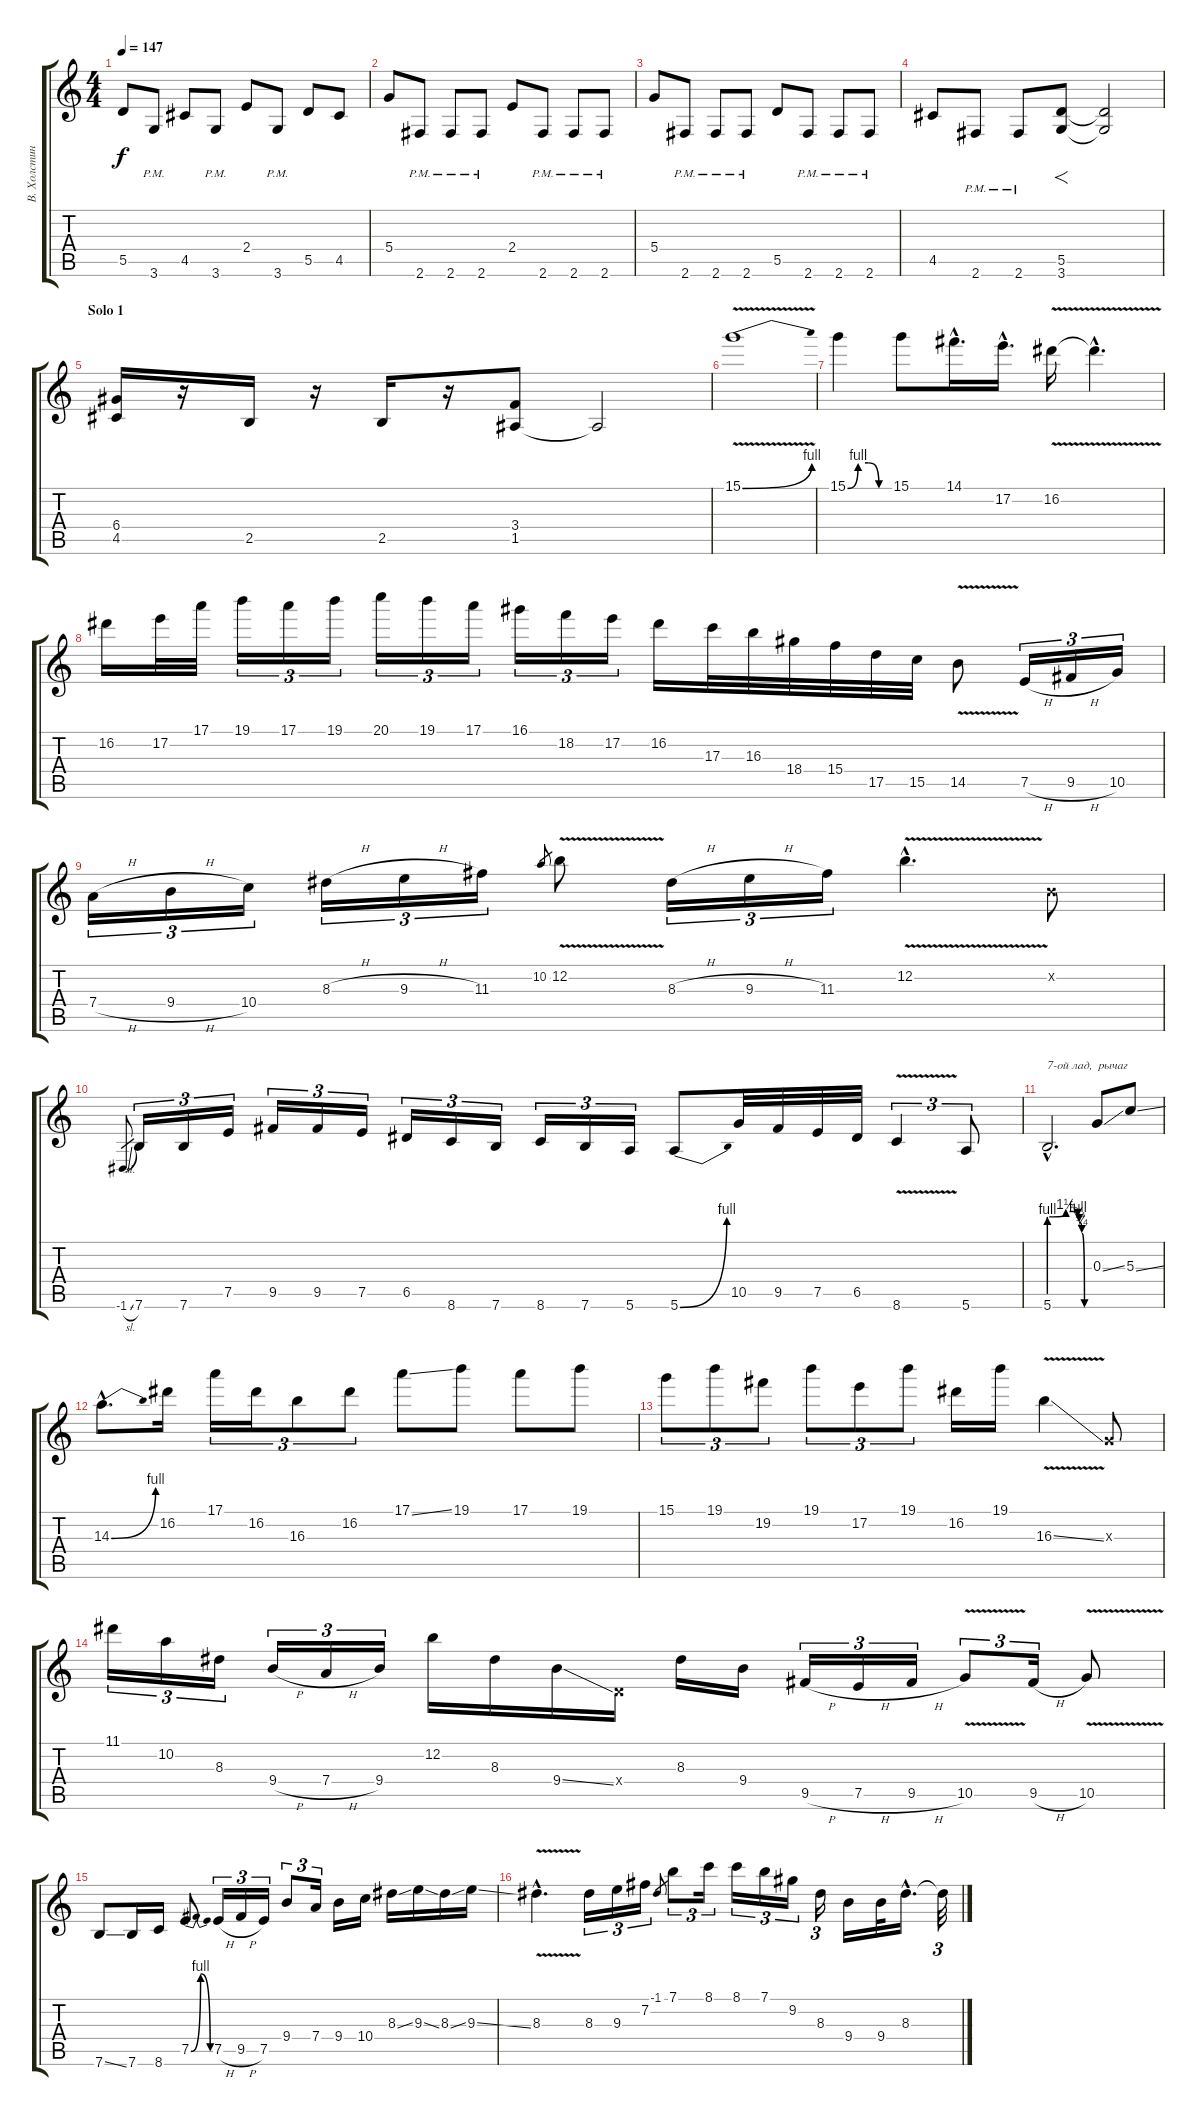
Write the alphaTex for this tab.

\track ("В. Холстинин" "В. Холстин") {instrument overdrivenguitar}
\staff {score tabs}
\tuning (E4 B3 G3 D3 A2 E2) {hide}
\ts (4 4)
\tempo 147
\clef g2
\ks c
5.5.8{dy f} 3.6{pm}.8 4.5.8 3.6{pm}.8 2.4.8 3.6{pm}.8 5.5.8 4.5.8 |
5.4.8 2.6{pm}.8 2.6{pm}.8 2.6{pm}.8 2.4.8 2.6{pm}.8 2.6{pm}.8 2.6{pm}.8 |
5.4.8 2.6{pm}.8 2.6{pm}.8 2.6{pm}.8 5.5.8 2.6{pm}.8 2.6{pm}.8 2.6{pm}.8 |
4.5.8 2.6{pm}.8 2.6{pm}.8 (5.5 3.6).8{f} (5.5{t} 3.6{t}).2 |
\section ("" "Solo 1")
(6.4 4.5).16 r.16 2.5.16 r.16 2.5.16 r.16 (3.4 1.5).8 1.5{t}.2 |
15.1{be (bend 0 0 60 4) v}.1 |
15.1{be (custom 0 0 15 4 30 4 45 0 60 0)}.4 15.1.8 14.1{hac}.16{d} 17.2{hac}.16{d} 16.2{v}.16 16.2{hac t}.4{d} |
16.2.16 17.2.32 17.1.32 19.1.16{tu (3 2)} 17.1.16{tu (3 2)} 19.1.16{tu (3 2)} 20.1.16{tu (3 2)} 19.1.16{tu (3 2)} 17.1.16{tu (3 2)} 16.1.16{tu (3 2)} 18.2.16{tu (3 2)} 17.2.16{tu (3 2)} 16.2.16 17.3.32 16.3.32 18.4.32 15.4.32 17.5.32 15.5.32 14.5{v}.8 7.5{h}.16{tu (3 2)} 9.5{h}.16{tu (3 2)} 10.5.16{tu (3 2)} |
7.4{h}.16{tu (3 2)} 9.4{h}.16{tu (3 2)} 10.4.16{tu (3 2)} 8.3{h}.16{tu (3 2)} 9.3{h}.16{tu (3 2)} 11.3.16{tu (3 2)} 10.2.8{gr} 12.2{v}.8 8.3{h}.16{tu (3 2)} 9.3{h}.16{tu (3 2)} 11.3.16{tu (3 2)} 12.2{v hac}.4{d} 0.2{x}.8 |
-1.6{sl}.8{gr} 7.6.16{tu (3 2)} 7.6.16{tu (3 2)} 7.5.16{tu (3 2)} 9.5.16{tu (3 2)} 9.5.16{tu (3 2)} 7.5.16{tu (3 2)} 6.5.16{tu (3 2)} 8.6.16{tu (3 2)} 7.6.16{tu (3 2)} 8.6.16{tu (3 2)} 7.6.16{tu (3 2)} 5.6.16{tu (3 2)} 5.6{be (bend 0 0 60 4)}.8 10.5.32 9.5.32 7.5.32 6.5.32 8.6{v}.4{tu (3 2)} 5.6.8{tu (3 2)} |
5.6{be (custom 0 4 25 5 36 5 43 4 45 3 49 1 53 0 60 0) hac}.2{d txt "7-ой лад,  рычаг"} 0.3{ss}.8 5.3{ss}.8 |
14.3{be (bend 0 0 60 4) hac}.8{d} 16.2.16 17.1.16{tu (3 2)} 16.2.16{tu (3 2)} 16.3.8{tu (3 2)} 16.2.8{tu (3 2)} 17.1{ss}.8 19.1.8 17.1.8 19.1.8 |
15.1.8{tu (3 2)} 19.1.8{tu (3 2)} 19.2.8{tu (3 2)} 19.1.8{tu (3 2)} 17.2.8{tu (3 2)} 19.1.8{tu (3 2)} 16.2.16 19.1.16 16.3{v ss}.4 0.3{x}.8 |
11.1.16{tu (3 2)} 10.2.16{tu (3 2)} 8.3.16{tu (3 2)} 9.4{h}.16{tu (3 2)} 7.4{h}.16{tu (3 2)} 9.4.16{tu (3 2)} 12.2.16 8.3.16 9.4{ss}.16 0.4{x}.16 8.3.16 9.4.16 9.5{h}.16{tu (3 2)} 7.5{h}.16{tu (3 2)} 9.5{h}.16{tu (3 2)} 10.5{v}.8{tu (3 2)} 9.5{h}.16{tu (3 2)} 10.5{v}.8 |
7.6{ss}.8 7.6.16 8.6.16 7.5{be (bendrelease 0 0 30 4 50 4 60 0)}.8 7.5{h}.16{tu (3 2)} 9.5{h}.16{tu (3 2)} 7.5.16{tu (3 2)} 9.4.8{tu (3 2)} 7.4.16{tu (3 2)} 9.4.16 10.4.16 8.3{ss}.16 9.3{ss}.16 8.3{ss}.16 9.3{ss}.16 |
8.3{v hac}.4{d} 8.3.16{tu (3 2)} 9.3.16{tu (3 2)} 7.2.16{tu (3 2)} -1.1.8{gr} 7.1.8{tu (3 2)} 8.1.16{tu (3 2)} 8.1.16{tu (3 2)} 7.1.16{tu (3 2)} 9.2.16{tu (3 2)} 8.3.16{tu (3 2)} 9.4.16 9.4.32 8.3{hac}.16{d} 8.3{t}.32{tu (3 2)}
